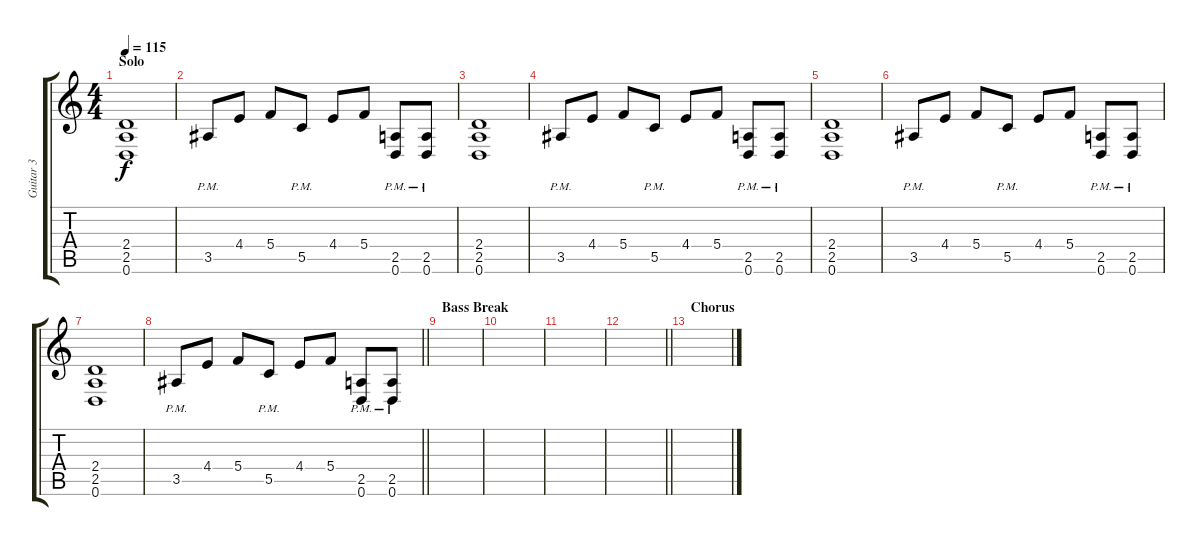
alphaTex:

\track ("Guitar 3" "Guitar 3") {instrument distortionguitar}
\staff {score tabs}
\tuning (D4 A3 F3 C3 G2 D2) {hide}
\ts (4 4)
\section ("" "Solo")
\tempo 115
\clef g2
\ks c
(2.4 2.5 0.6).1{dy f} |
3.5{pm}.8 4.4.8 5.4.8 5.5{pm}.8 4.4.8 5.4.8 (2.5{pm} 0.6{pm}).8 (2.5{pm} 0.6{pm}).8 |
(2.4 2.5 0.6).1 |
3.5{pm}.8 4.4.8 5.4.8 5.5{pm}.8 4.4.8 5.4.8 (2.5{pm} 0.6{pm}).8 (2.5{pm} 0.6{pm}).8 |
(2.4 2.5 0.6).1 |
3.5{pm}.8 4.4.8 5.4.8 5.5{pm}.8 4.4.8 5.4.8 (2.5{pm} 0.6{pm}).8 (2.5{pm} 0.6{pm}).8 |
(2.4 2.5 0.6).1 |
\barLineRight lightlight
3.5{pm}.8 4.4.8 5.4.8 5.5{pm}.8 4.4.8 5.4.8 (2.5{pm} 0.6{pm}).8 (2.5{pm} 0.6{pm}).8 |
\section ("" "Bass Break")
|
|
|
\barLineRight lightlight
|
\section ("" "Chorus")
